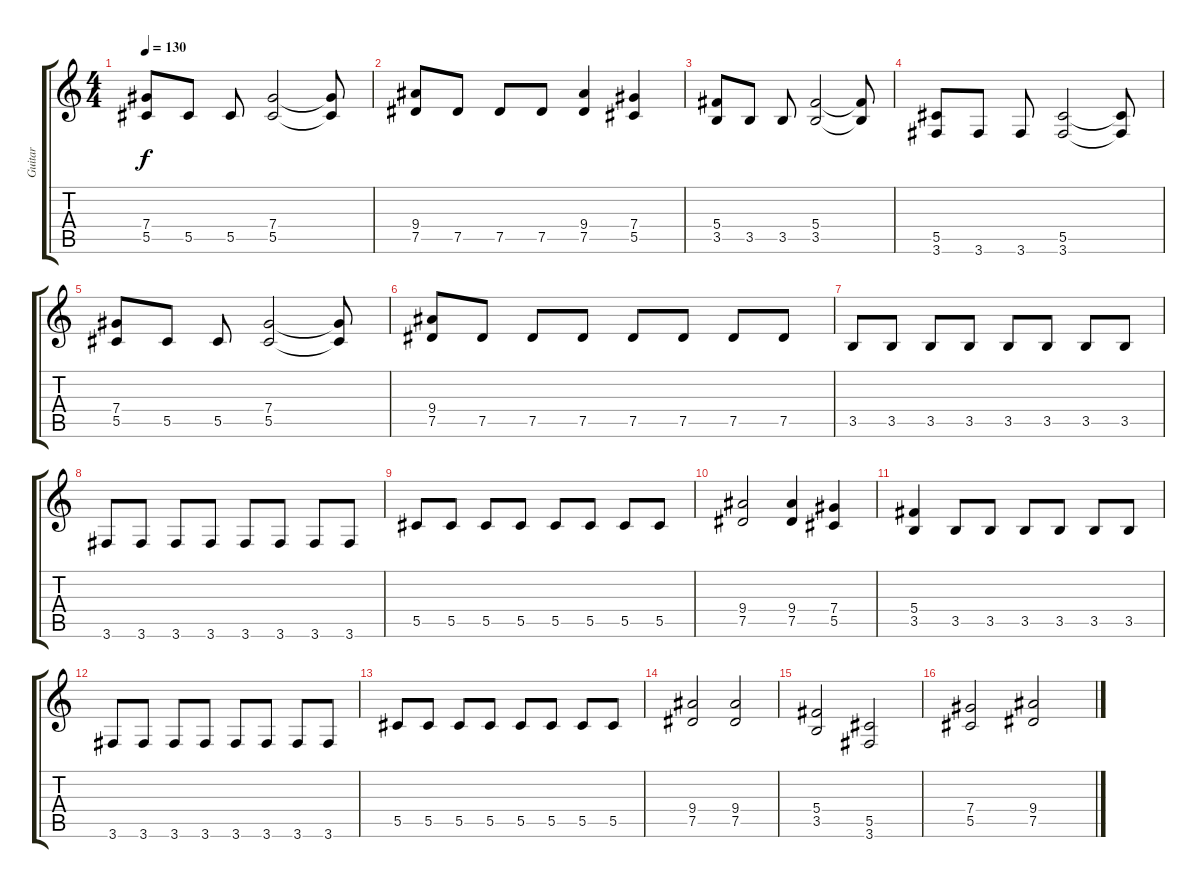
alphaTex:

\track ("Guitar" "Guitar") {instrument distortionguitar}
\staff {score tabs}
\tuning (Eb4 Bb3 Gb3 Db3 Ab2 Eb2) {hide}
\ts (4 4)
\tempo 130
\clef g2
\ks c
(7.4 5.5).8{dy f} 5.5.8 5.5.8 (7.4 5.5).2 (7.4{t} 5.5{t}).8 |
(9.4 7.5).8 7.5.8 7.5.8 7.5.8 (9.4 7.5).4 (7.4 5.5).4 |
(5.4 3.5).8 3.5.8 3.5.8 (5.4 3.5).2 (5.4{t} 3.5{t}).8 |
(5.5 3.6).8 3.6.8 3.6.8 (5.5 3.6).2 (5.5{t} 3.6{t}).8 |
(7.4 5.5).8 5.5.8 5.5.8 (7.4 5.5).2 (7.4{t} 5.5{t}).8 |
(9.4 7.5).8 7.5.8 7.5.8 7.5.8 7.5.8 7.5.8 7.5.8 7.5.8 |
3.5.8 3.5.8 3.5.8 3.5.8 3.5.8 3.5.8 3.5.8 3.5.8 |
3.6.8 3.6.8 3.6.8 3.6.8 3.6.8 3.6.8 3.6.8 3.6.8 |
5.5.8 5.5.8 5.5.8 5.5.8 5.5.8 5.5.8 5.5.8 5.5.8 |
(9.4 7.5).2 (9.4 7.5).4 (7.4 5.5).4 |
(5.4 3.5).4 3.5.8 3.5.8 3.5.8 3.5.8 3.5.8 3.5.8 |
3.6.8 3.6.8 3.6.8 3.6.8 3.6.8 3.6.8 3.6.8 3.6.8 |
5.5.8 5.5.8 5.5.8 5.5.8 5.5.8 5.5.8 5.5.8 5.5.8 |
(9.4 7.5).2 (9.4 7.5).2 |
(5.4 3.5).2 (5.5 3.6).2 |
(7.4 5.5).2 (9.4 7.5).2
